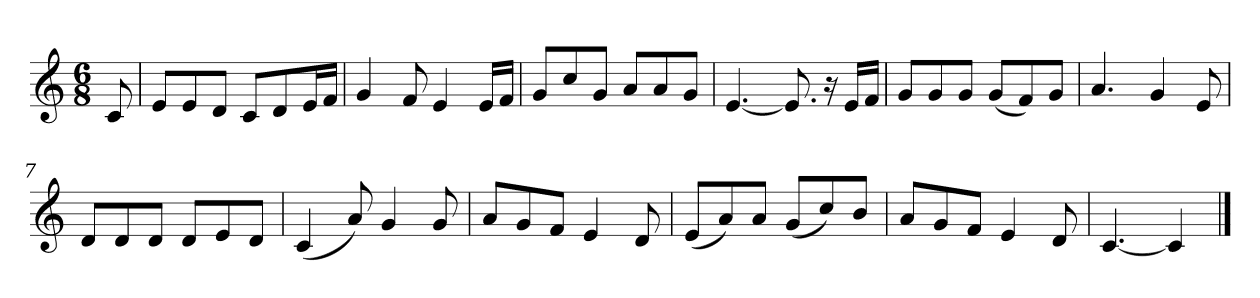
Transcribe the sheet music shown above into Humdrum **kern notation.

**kern
*part1
*staff1
*k[]
*M6/8
*MM120
=
8c
=1
8eL
8e
8dJ
8cL
8d
16eL
16fJJ
=2
4g
8f
4e
16eLL
16fJJ
=3
8gL
8cc
8gJ
8aL
8a
8gJ
=4
[4.e
8.e]
16r
16eLL
16fJJ
=5
8gL
8g
8gJ
(8gL
8f)
8gJ
=6
4.a
4g
8e
=7
8dL
8d
8dJ
8dL
8e
8dJ
=8
(4c
8a)
4g
8g
=9
8aL
8g
8fJ
4e
8d
=10
(8eL
8a)
8aJ
(8gL
8cc)
8bJ
=11
8aL
8g
8fJ
4e
8d
=12
[4.c
4c]
==
*-
